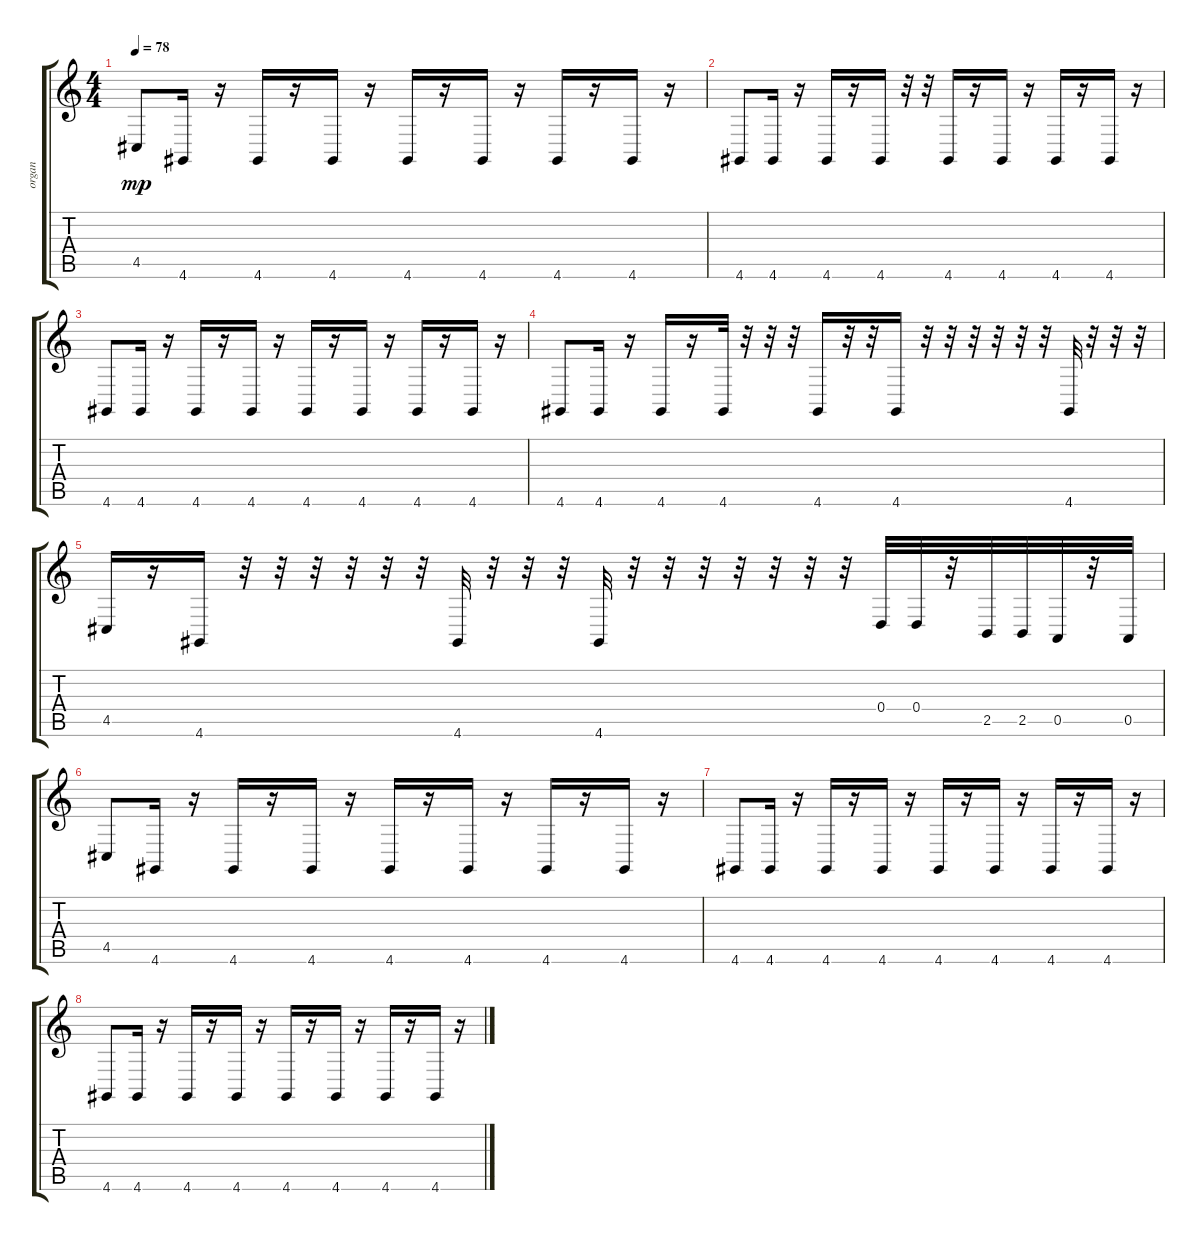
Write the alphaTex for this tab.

\track ("organ" "organ") {instrument drawbarorgan}
\staff {score tabs}
\tuning (E4 B3 G3 D3 A2 E2) {hide}
\ts (4 4)
\tempo 78
\clef g2
\ks c
4.5.8{dy mp} 4.6.16 r.16 4.6.16 r.16 4.6.16 r.16 4.6.16 r.16 4.6.16 r.16 4.6.16 r.16 4.6.16 r.16 |
4.6.8 4.6.16 r.16 4.6.16 r.16 4.6.16 r.32 r.32 4.6.16 r.16 4.6.16 r.16 4.6.16 r.16 4.6.16 r.16 |
4.6.8 4.6.16 r.16 4.6.16 r.16 4.6.16 r.16 4.6.16 r.16 4.6.16 r.16 4.6.16 r.16 4.6.16 r.16 |
4.6.8 4.6.16 r.16 4.6.16 r.16 4.6.32 r.32 r.32 r.32 4.6.16 r.32 r.32 4.6.16 r.32 r.32 r.32 r.32 r.32 r.32 4.6.32 r.32 r.32 r.32 |
4.5.16 r.16 4.6.16 r.32 r.32 r.32 r.32 r.32 r.32 4.6.32 r.32 r.32 r.32 4.6.32 r.32 r.32 r.32 r.32 r.32 r.32 r.32 0.4.32 0.4.32 r.32 2.5.32 2.5.32 0.5.32 r.32 0.5.32 |
4.5.8 4.6.16 r.16 4.6.16 r.16 4.6.16 r.16 4.6.16 r.16 4.6.16 r.16 4.6.16 r.16 4.6.16 r.16 |
4.6.8 4.6.16 r.16 4.6.16 r.16 4.6.16 r.16 4.6.16 r.16 4.6.16 r.16 4.6.16 r.16 4.6.16 r.16 |
4.6.8 4.6.16 r.16 4.6.16 r.16 4.6.16 r.16 4.6.16 r.16 4.6.16 r.16 4.6.16 r.16 4.6.16 r.16
